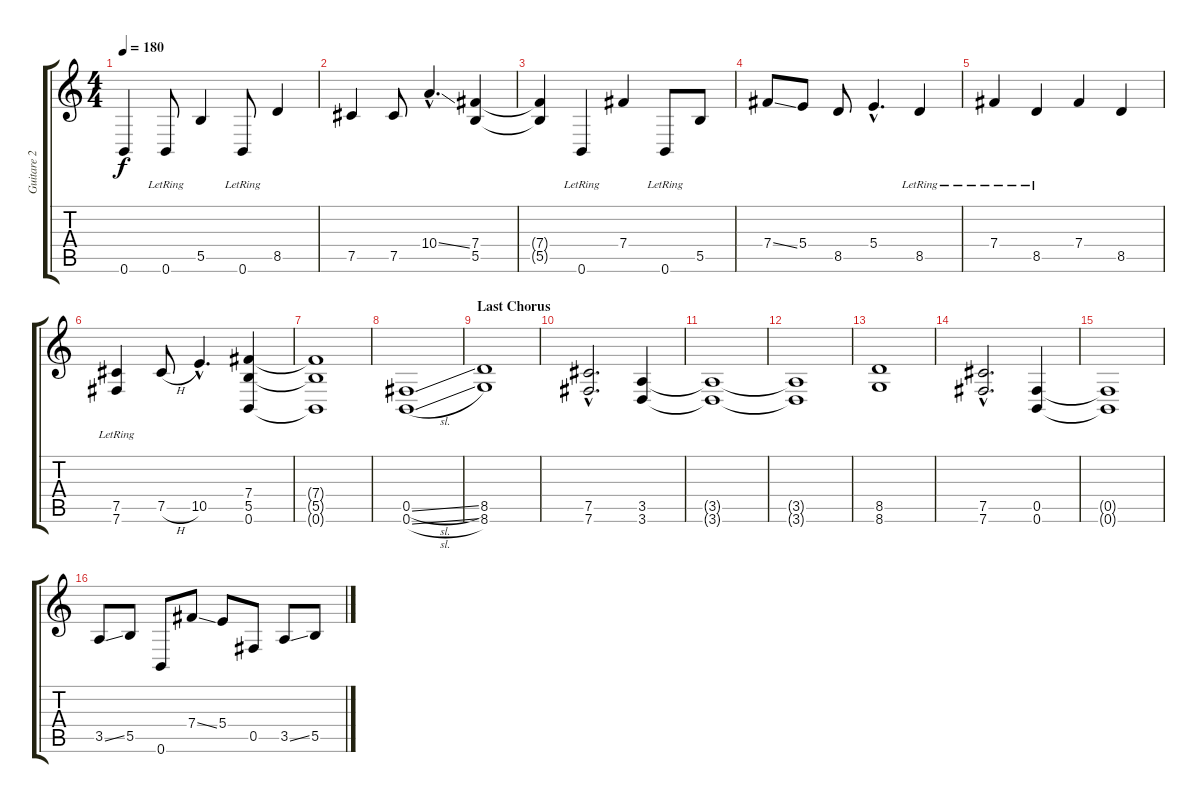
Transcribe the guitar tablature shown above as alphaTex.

\track ("Guitare 2" "Guitare 2") {instrument distortionguitar}
\staff {score tabs}
\tuning (Db4 Ab3 E3 B2 Gb2 B1) {hide}
\ts (4 4)
\tempo 180
\clef g2
\ks c
0.6.4{dy f instrument overdrivenguitar} 0.6{lr}.8 5.5.4 0.6{lr}.8 8.5.4 |
7.5.4 7.5.8 10.4{ss hac}.4{d} (7.4 5.5).4 |
(7.4{t} 5.5{t}).4 0.6{lr}.4 7.4.4 0.6{lr}.8 5.5.8 |
7.4{ss}.8 5.4.8 8.5.8 5.4{hac}.4{d} 8.5{lr}.4 |
7.4{lr}.4 8.5{lr}.4 7.4.4 8.5.4 |
(7.5 7.6{lr}).4 7.5{h}.8 10.5{hac}.4{d} (7.4 5.5 0.6).4 |
(7.4{t} 5.5{t} 0.6{t}).1 |
(0.5{sl} 0.6{sl}).1{instrument distortionguitar} |
\section ("" "Last Chorus")
(8.5 8.6).1 |
(7.5{hac} 7.6{hac}).2{d} (3.5 3.6).4 |
(3.5{t} 3.6{t}).1 |
(3.5{t} 3.6{t}).1 |
(8.5 8.6).1 |
(7.5{hac} 7.6{hac}).2{d} (0.5 0.6).4 |
(0.5{t} 0.6{t}).1 |
3.5{ss}.8 5.5.8 0.6.8 7.4{ss}.8 5.4.8 0.5.8 3.5{ss}.8 5.5.8
